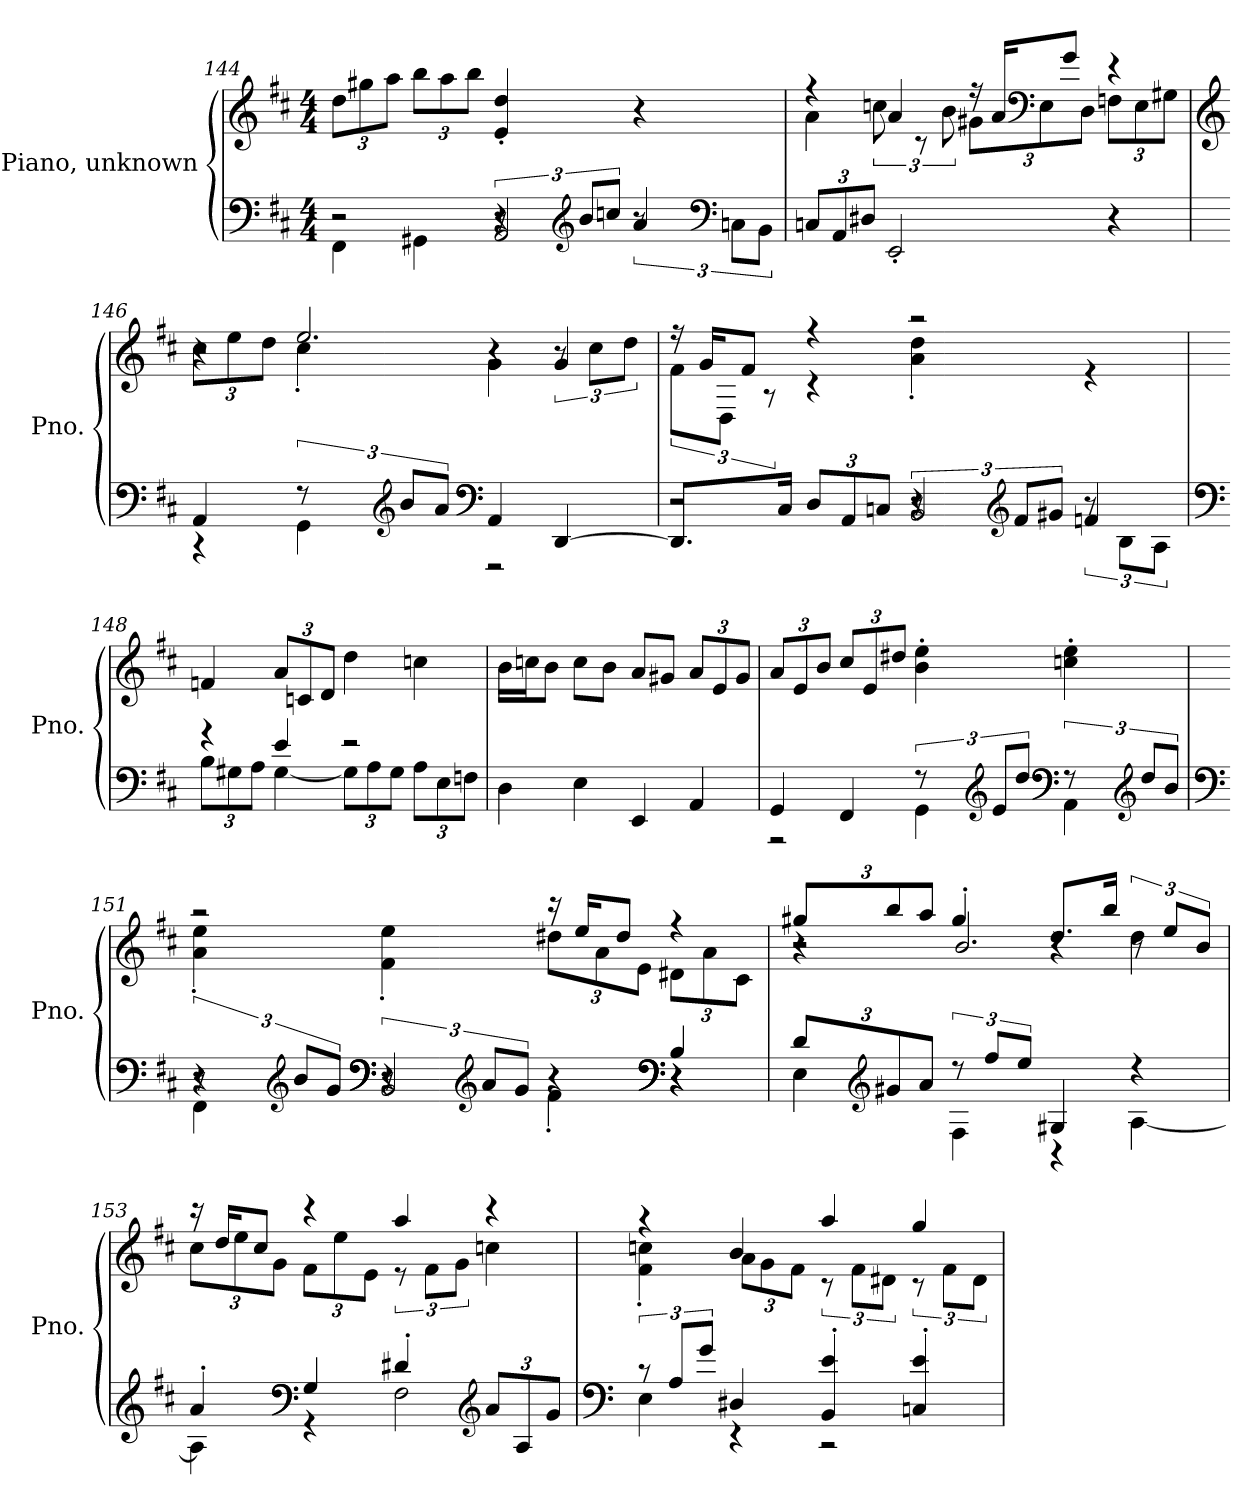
**kern	**kern
*part1	*part1
*staff2	*staff1
*I"Piano, unknown	*
*I'Pno.	*
*clefF4	*clefG2
*k[f#c#]	*k[f#c#]
*M4/4	*M4/4
=144	=144
*^	*
*	*^	*
*	*	*	*Xbrackettup
2r	4FF#\	2r	12dd\L
.	.	.	12gg#X\
.	.	.	12aa\J
.	4GG#X\	.	12bb\L
.	.	.	12aa\
.	.	.	12bb\J
12r	4r	2AA/	4e/' 4dd/'
*clefG2	*	*	*
12b/L	.	.	.
12ccn/J	.	.	.
4a/	12r	.	4r
*clefF4	*	*	*
.	12Cn\L	.	.
.	12BB\J	.	.
*v	*v	*v	*
!!LO:LB:g=z
=145	=145
*Xbrackettup	*
*	*^
12Cn/L	4r	4a\
12AA/	.	.
12D#X/J	.	.
*	*	*brackettup
2EE'/	4a/	12ccn\
.	.	12r
.	.	12b\
*	*	*Xbrackettup
.	16r	12g#X\L
.	16a/KL	.
*	*clefF4	*
.	.	12E\
.	8g#/J	.
.	.	12D\J
4r	4r	12Fn\L
.	.	12E\
.	.	12G#X\J
*	*v	*v
=146	=146
*	*clefG2
*^	*^
*	*	*	*^
4AA/	4r	4r	12cc#\L	2r
.	.	.	12ee\	.
.	.	.	12dd\J	.
*brackettup	*	*	*	*
12r	4GG\	2.ee/	4cc#'\	.
*clefG2	*	*	*	*
12b/L	.	.	.	.
12a/J	.	.	.	.
*clefF4	*	*	*	*
4AA/	2r	.	4g\	4r
*	*	*	*brackettup	*
[4DD/	.	.	12r	4g/
.	.	.	12cc#\L	.
.	.	.	12dd\J	.
*	*	*	*v	*v
!!LO:PB:g=z
=147	=147	=147	=147
*	*^	*	*
8.DD/L]	2r	2r	16r	12f#\L
.	.	.	16g/KL	.
.	.	.	.	12D\J
.	.	.	8f#/J	.
.	.	.	.	12r
16C#/Jk	.	.	.	.
*Xbrackettup	*	*	*	*
12D/L	.	.	4r	4r
12AA/	.	.	.	.
12Cn/J	.	.	.	.
*brackettup	*	*	*	*
12r	4r	2BB/	2r	4a\' 4dd\'
*clefG2	*	*	*	*
12f#/L	.	.	.	.
12g#X/J	.	.	.	.
4fn/	12r	.	.	4r
.	12B\L	.	.	.
.	12A\J	.	.	.
*v	*v	*v	*	*
*	*v	*v
=148	=148
*clefF4	*
*^	*
*	*Xbrackettup	*
4r	12B\L	4fn/
.	12G#X\	.
.	12A\J	.
*	*	*Xbrackettup
4e/	[4G#\	12a/L
.	.	12cn/
.	.	12d/J
2r	12G#\L]	4dd\
.	12A\	.
.	12G#\J	.
.	12A\L	4ccn\
.	12E\	.
.	12Fn\J	.
*v	*v	*
!!LO:LB:g=z
=149	=149
4D\	16b\LL
.	16ccn\J
.	8b\J
4E\	8cc\L
.	8b\J
4EE/	8a/L
.	8g#X/J
4AA/	12a/L
.	12e/
.	12g#/J
=150	=150
*^	*
4GG/	2r	12a/L
.	.	12e/
.	.	12b/J
4FF#/	.	12cc#/L
.	.	12e/
.	.	12dd#X/J
*brackettup	*	*
12r	4GG\	4b\' 4ee\'
*clefG2	*	*
12e/L	.	.
12dd/J	.	.
*clefF4	*	*
12r	4AA\	4ccn\' 4ee\'
*clefG2	*	*
12dd/L	.	.
12b/J	.	.
*v	*v	*
!!LO:LB:g=z
=151	=151
*clefF4	*
*^	*^
*	*^	*	*
12r	4FF#\	4r	2r	4a\' 4ee\'
*clefG2	*	*	*	*
12b/L	.	.	.	.
12g/J	.	.	.	.
*clefF4	*	*	*	*
12r	4r	2BB/	.	4f#\' 4ee\'
*clefG2	*	*	*	*
12a/L	.	.	.	.
12g/J	.	.	.	.
4r	4f#'\	.	16r	12dd#X\L
.	.	.	16ee/KL	.
.	.	.	.	12a\
.	.	.	8dd#/J	.
.	.	.	.	12e\J
*clefF4	*	*	*	*
4B/	4r	4r	4r	12d#X\L
.	.	.	.	12a\
.	.	.	.	12c#\J
*v	*v	*v	*	*
*	*v	*v
=152	=152
*Xbrackettup	*
*^	*^
*	*	*	*^
12d/L	4E\	12gg#X/L	2r	4r
*clefG2	*	*	*	*
12g#X/	.	12bb/	.	.
12a/J	.	12aa/J	.	.
*brackettup	*	*	*	*
12r	4F#\	4gg#'/	.	2.b/
12ff#/L	.	.	.	.
12ee/J	.	.	.	.
4G#X/	4r	8.dd/L	4r	.
.	.	16bb/Jk	.	.
*	*	*brackettup	*	*
4r	[4A\	12r	4dd\	.
.	.	12ee/L	.	.
.	.	12b/J	.	.
*	*	*	*v	*v
!!LO:LB:g=z
=153	=153	=153	=153
*	*	*	*Xbrackettup
4a'/	4A\]	16r	12cc#\L
.	.	16dd/KL	.
.	.	.	12ee\
.	.	8cc#/J	.
.	.	.	12g\J
*clefF4	*	*	*
4G/	4r	4r	12f#\L
.	.	.	12ee\
.	.	.	12e\J
*	*	*	*brackettup
4d#X'/	2F#\	4aa/	12r
.	.	.	12f#\L
.	.	.	12g\J
*clefG2	*	*	*
*Xbrackettup	*	*	*
12a/L	.	4r	4ccn\
12A/	.	.	.
12g/J	.	.	.
=154	=154	=154	=154
*clefF4	*	*	*
*brackettup	*	*	*
12r	4E\	4r	4f#\' 4ccn\'
12A/L	.	.	.
12g/J	.	.	.
*	*	*	*Xbrackettup
4D#X/	4r	4b/	12a\L
.	.	.	12g\
.	.	.	12f#\J
*	*	*	*brackettup
4BB/' 4e/'	2r	4aa/	12r
.	.	.	12f#\L
.	.	.	12d#X\J
4Cn/' 4e/'	.	4gg/	12r
.	.	.	12f#\L
.	.	.	12d#\J
*v	*v	*	*
*	*v	*v
=	=
*-	*-
